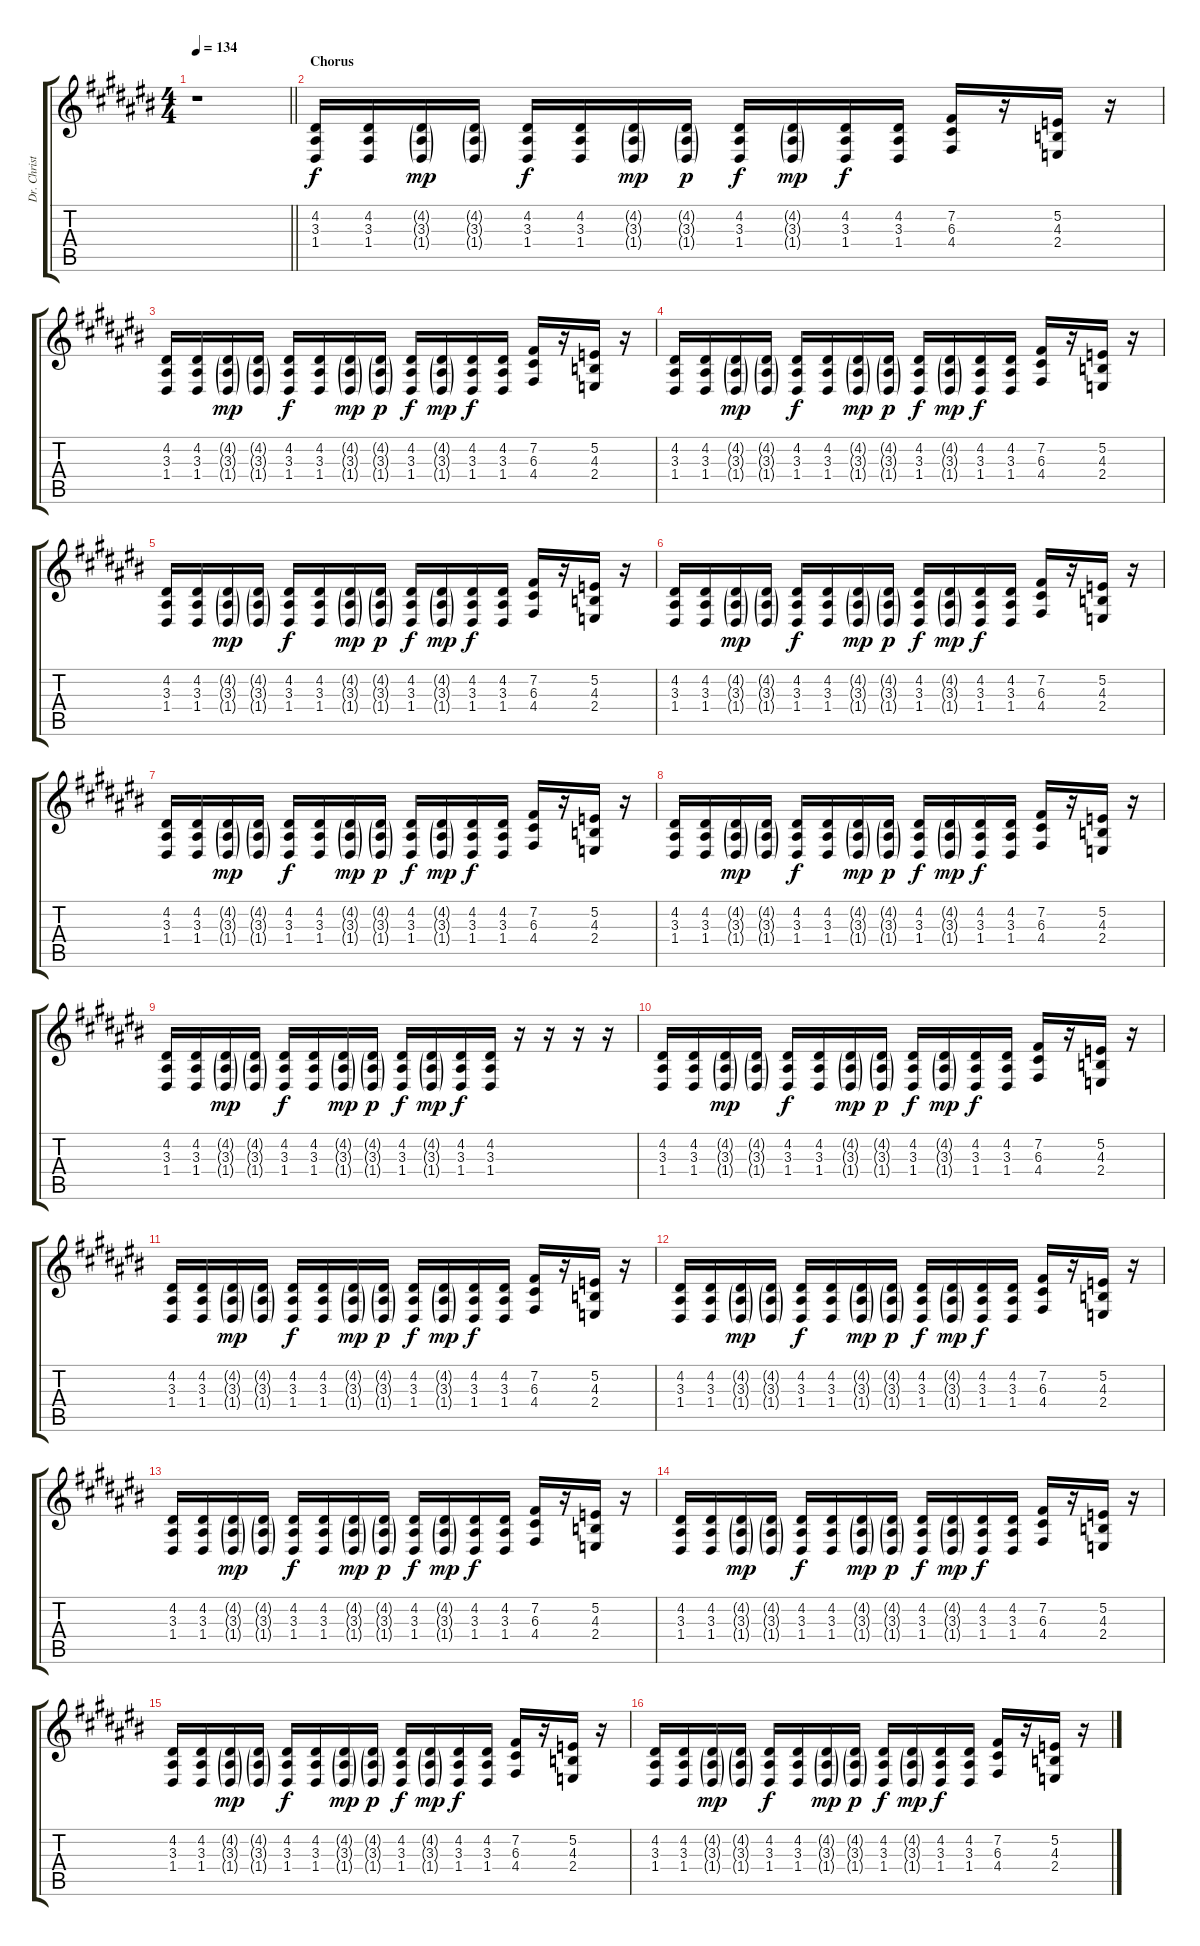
\track ("Dr. Christian Lorenz - Keyboard IV" "Dr. Christ") {instrument lead8bassandlead}
\staff {score tabs}
\tuning (E4 B3 G3 D3 A2 D2) {hide}
\ts (4 4)
\tempo 134
\clef g2
\barLineRight lightlight
\ks c#
r.1{dy f} |
\section ("" "Chorus")
(4.2 3.3 1.4).16 (4.2 3.3 1.4).16 (4.2{g} 3.3{g} 1.4{g}).16{dy mp} (4.2{g} 3.3{g} 1.4{g}).16 (4.2 3.3 1.4).16{dy f} (4.2 3.3 1.4).16 (4.2{g} 3.3{g} 1.4{g}).16{dy mp} (4.2{g} 3.3{g} 1.4{g}).16{dy p} (4.2 3.3 1.4).16{dy f} (4.2{g} 3.3{g} 1.4{g}).16{dy mp} (4.2 3.3 1.4).16{dy f} (4.2 3.3 1.4).16 (7.2 6.3 4.4).16 r.16 (5.2 4.3 2.4).16 r.16 |
(4.2 3.3 1.4).16 (4.2 3.3 1.4).16 (4.2{g} 3.3{g} 1.4{g}).16{dy mp} (4.2{g} 3.3{g} 1.4{g}).16 (4.2 3.3 1.4).16{dy f} (4.2 3.3 1.4).16 (4.2{g} 3.3{g} 1.4{g}).16{dy mp} (4.2{g} 3.3{g} 1.4{g}).16{dy p} (4.2 3.3 1.4).16{dy f} (4.2{g} 3.3{g} 1.4{g}).16{dy mp} (4.2 3.3 1.4).16{dy f} (4.2 3.3 1.4).16 (7.2 6.3 4.4).16 r.16 (5.2 4.3 2.4).16 r.16 |
(4.2 3.3 1.4).16 (4.2 3.3 1.4).16 (4.2{g} 3.3{g} 1.4{g}).16{dy mp} (4.2{g} 3.3{g} 1.4{g}).16 (4.2 3.3 1.4).16{dy f} (4.2 3.3 1.4).16 (4.2{g} 3.3{g} 1.4{g}).16{dy mp} (4.2{g} 3.3{g} 1.4{g}).16{dy p} (4.2 3.3 1.4).16{dy f} (4.2{g} 3.3{g} 1.4{g}).16{dy mp} (4.2 3.3 1.4).16{dy f} (4.2 3.3 1.4).16 (7.2 6.3 4.4).16 r.16 (5.2 4.3 2.4).16 r.16 |
(4.2 3.3 1.4).16 (4.2 3.3 1.4).16 (4.2{g} 3.3{g} 1.4{g}).16{dy mp} (4.2{g} 3.3{g} 1.4{g}).16 (4.2 3.3 1.4).16{dy f} (4.2 3.3 1.4).16 (4.2{g} 3.3{g} 1.4{g}).16{dy mp} (4.2{g} 3.3{g} 1.4{g}).16{dy p} (4.2 3.3 1.4).16{dy f} (4.2{g} 3.3{g} 1.4{g}).16{dy mp} (4.2 3.3 1.4).16{dy f} (4.2 3.3 1.4).16 (7.2 6.3 4.4).16 r.16 (5.2 4.3 2.4).16 r.16 |
(4.2 3.3 1.4).16 (4.2 3.3 1.4).16 (4.2{g} 3.3{g} 1.4{g}).16{dy mp} (4.2{g} 3.3{g} 1.4{g}).16 (4.2 3.3 1.4).16{dy f} (4.2 3.3 1.4).16 (4.2{g} 3.3{g} 1.4{g}).16{dy mp} (4.2{g} 3.3{g} 1.4{g}).16{dy p} (4.2 3.3 1.4).16{dy f} (4.2{g} 3.3{g} 1.4{g}).16{dy mp} (4.2 3.3 1.4).16{dy f} (4.2 3.3 1.4).16 (7.2 6.3 4.4).16 r.16 (5.2 4.3 2.4).16 r.16 |
(4.2 3.3 1.4).16 (4.2 3.3 1.4).16 (4.2{g} 3.3{g} 1.4{g}).16{dy mp} (4.2{g} 3.3{g} 1.4{g}).16 (4.2 3.3 1.4).16{dy f} (4.2 3.3 1.4).16 (4.2{g} 3.3{g} 1.4{g}).16{dy mp} (4.2{g} 3.3{g} 1.4{g}).16{dy p} (4.2 3.3 1.4).16{dy f} (4.2{g} 3.3{g} 1.4{g}).16{dy mp} (4.2 3.3 1.4).16{dy f} (4.2 3.3 1.4).16 (7.2 6.3 4.4).16 r.16 (5.2 4.3 2.4).16 r.16 |
(4.2 3.3 1.4).16 (4.2 3.3 1.4).16 (4.2{g} 3.3{g} 1.4{g}).16{dy mp} (4.2{g} 3.3{g} 1.4{g}).16 (4.2 3.3 1.4).16{dy f} (4.2 3.3 1.4).16 (4.2{g} 3.3{g} 1.4{g}).16{dy mp} (4.2{g} 3.3{g} 1.4{g}).16{dy p} (4.2 3.3 1.4).16{dy f} (4.2{g} 3.3{g} 1.4{g}).16{dy mp} (4.2 3.3 1.4).16{dy f} (4.2 3.3 1.4).16 (7.2 6.3 4.4).16 r.16 (5.2 4.3 2.4).16 r.16 |
(4.2 3.3 1.4).16 (4.2 3.3 1.4).16 (4.2{g} 3.3{g} 1.4{g}).16{dy mp} (4.2{g} 3.3{g} 1.4{g}).16 (4.2 3.3 1.4).16{dy f} (4.2 3.3 1.4).16 (4.2{g} 3.3{g} 1.4{g}).16{dy mp} (4.2{g} 3.3{g} 1.4{g}).16{dy p} (4.2 3.3 1.4).16{dy f} (4.2{g} 3.3{g} 1.4{g}).16{dy mp} (4.2 3.3 1.4).16{dy f} (4.2 3.3 1.4).16 r.16 r.16 r.16 r.16 |
(4.2 3.3 1.4).16{instrument lead8bassandlead} (4.2 3.3 1.4).16 (4.2{g} 3.3{g} 1.4{g}).16{dy mp} (4.2{g} 3.3{g} 1.4{g}).16 (4.2 3.3 1.4).16{dy f} (4.2 3.3 1.4).16 (4.2{g} 3.3{g} 1.4{g}).16{dy mp} (4.2{g} 3.3{g} 1.4{g}).16{dy p} (4.2 3.3 1.4).16{dy f} (4.2{g} 3.3{g} 1.4{g}).16{dy mp} (4.2 3.3 1.4).16{dy f} (4.2 3.3 1.4).16 (7.2 6.3 4.4).16 r.16 (5.2 4.3 2.4).16 r.16 |
(4.2 3.3 1.4).16 (4.2 3.3 1.4).16 (4.2{g} 3.3{g} 1.4{g}).16{dy mp} (4.2{g} 3.3{g} 1.4{g}).16 (4.2 3.3 1.4).16{dy f} (4.2 3.3 1.4).16 (4.2{g} 3.3{g} 1.4{g}).16{dy mp} (4.2{g} 3.3{g} 1.4{g}).16{dy p} (4.2 3.3 1.4).16{dy f} (4.2{g} 3.3{g} 1.4{g}).16{dy mp} (4.2 3.3 1.4).16{dy f} (4.2 3.3 1.4).16 (7.2 6.3 4.4).16 r.16 (5.2 4.3 2.4).16 r.16 |
(4.2 3.3 1.4).16 (4.2 3.3 1.4).16 (4.2{g} 3.3{g} 1.4{g}).16{dy mp} (4.2{g} 3.3{g} 1.4{g}).16 (4.2 3.3 1.4).16{dy f} (4.2 3.3 1.4).16 (4.2{g} 3.3{g} 1.4{g}).16{dy mp} (4.2{g} 3.3{g} 1.4{g}).16{dy p} (4.2 3.3 1.4).16{dy f} (4.2{g} 3.3{g} 1.4{g}).16{dy mp} (4.2 3.3 1.4).16{dy f} (4.2 3.3 1.4).16 (7.2 6.3 4.4).16 r.16 (5.2 4.3 2.4).16 r.16 |
(4.2 3.3 1.4).16 (4.2 3.3 1.4).16 (4.2{g} 3.3{g} 1.4{g}).16{dy mp} (4.2{g} 3.3{g} 1.4{g}).16 (4.2 3.3 1.4).16{dy f} (4.2 3.3 1.4).16 (4.2{g} 3.3{g} 1.4{g}).16{dy mp} (4.2{g} 3.3{g} 1.4{g}).16{dy p} (4.2 3.3 1.4).16{dy f} (4.2{g} 3.3{g} 1.4{g}).16{dy mp} (4.2 3.3 1.4).16{dy f} (4.2 3.3 1.4).16 (7.2 6.3 4.4).16 r.16 (5.2 4.3 2.4).16 r.16 |
(4.2 3.3 1.4).16 (4.2 3.3 1.4).16 (4.2{g} 3.3{g} 1.4{g}).16{dy mp} (4.2{g} 3.3{g} 1.4{g}).16 (4.2 3.3 1.4).16{dy f} (4.2 3.3 1.4).16 (4.2{g} 3.3{g} 1.4{g}).16{dy mp} (4.2{g} 3.3{g} 1.4{g}).16{dy p} (4.2 3.3 1.4).16{dy f} (4.2{g} 3.3{g} 1.4{g}).16{dy mp} (4.2 3.3 1.4).16{dy f} (4.2 3.3 1.4).16 (7.2 6.3 4.4).16 r.16 (5.2 4.3 2.4).16 r.16 |
(4.2 3.3 1.4).16 (4.2 3.3 1.4).16 (4.2{g} 3.3{g} 1.4{g}).16{dy mp} (4.2{g} 3.3{g} 1.4{g}).16 (4.2 3.3 1.4).16{dy f} (4.2 3.3 1.4).16 (4.2{g} 3.3{g} 1.4{g}).16{dy mp} (4.2{g} 3.3{g} 1.4{g}).16{dy p} (4.2 3.3 1.4).16{dy f} (4.2{g} 3.3{g} 1.4{g}).16{dy mp} (4.2 3.3 1.4).16{dy f} (4.2 3.3 1.4).16 (7.2 6.3 4.4).16 r.16 (5.2 4.3 2.4).16 r.16 |
(4.2 3.3 1.4).16 (4.2 3.3 1.4).16 (4.2{g} 3.3{g} 1.4{g}).16{dy mp} (4.2{g} 3.3{g} 1.4{g}).16 (4.2 3.3 1.4).16{dy f} (4.2 3.3 1.4).16 (4.2{g} 3.3{g} 1.4{g}).16{dy mp} (4.2{g} 3.3{g} 1.4{g}).16{dy p} (4.2 3.3 1.4).16{dy f} (4.2{g} 3.3{g} 1.4{g}).16{dy mp} (4.2 3.3 1.4).16{dy f} (4.2 3.3 1.4).16 (7.2 6.3 4.4).16 r.16 (5.2 4.3 2.4).16 r.16
